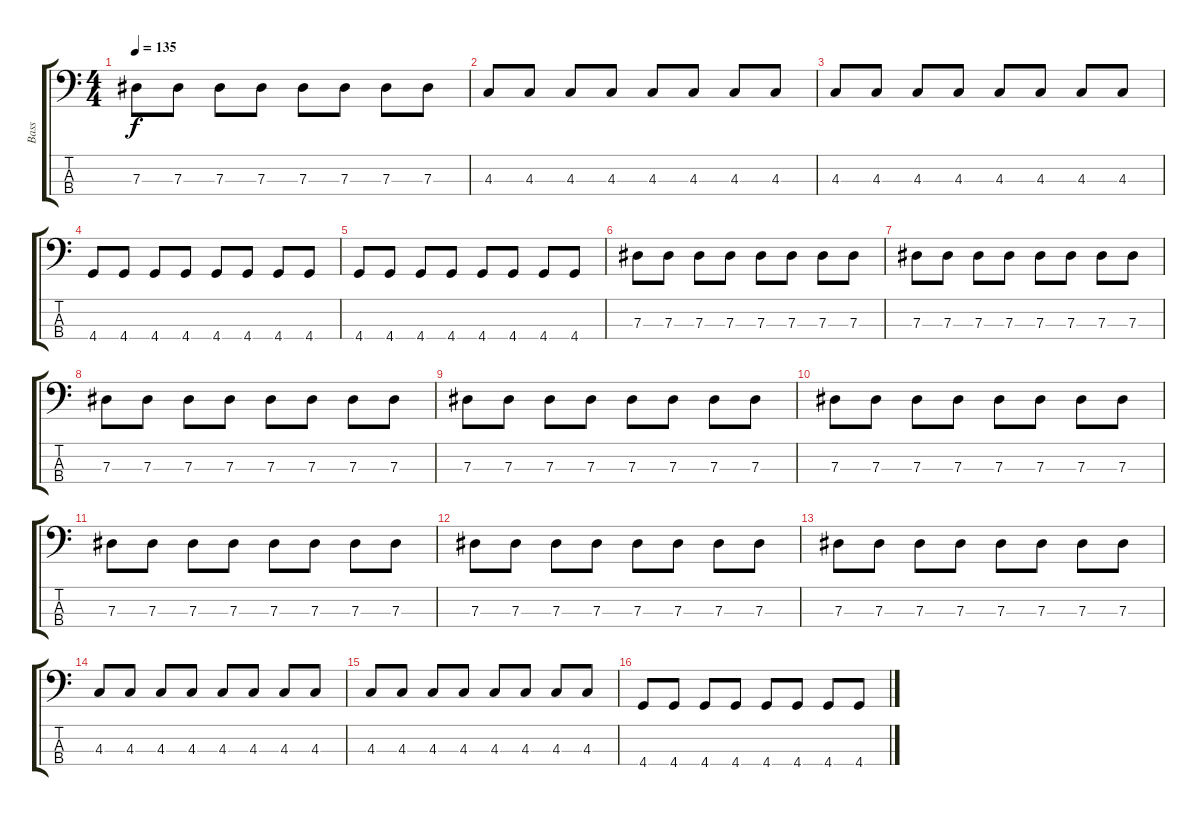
\track ("Bass" "Bass") {instrument electricbassfinger}
\staff {score tabs}
\tuning (Gb2 Db2 Ab1 Eb1) {hide}
\ts (4 4)
\tempo 135
\clef f4
\ks c
7.3.8{dy f} 7.3.8 7.3.8 7.3.8 7.3.8 7.3.8 7.3.8 7.3.8 |
4.3.8 4.3.8 4.3.8 4.3.8 4.3.8 4.3.8 4.3.8 4.3.8 |
4.3.8 4.3.8 4.3.8 4.3.8 4.3.8 4.3.8 4.3.8 4.3.8 |
4.4.8 4.4.8 4.4.8 4.4.8 4.4.8 4.4.8 4.4.8 4.4.8 |
4.4.8 4.4.8 4.4.8 4.4.8 4.4.8 4.4.8 4.4.8 4.4.8 |
7.3.8 7.3.8 7.3.8 7.3.8 7.3.8 7.3.8 7.3.8 7.3.8 |
7.3.8 7.3.8 7.3.8 7.3.8 7.3.8 7.3.8 7.3.8 7.3.8 |
7.3.8 7.3.8 7.3.8 7.3.8 7.3.8 7.3.8 7.3.8 7.3.8 |
7.3.8 7.3.8 7.3.8 7.3.8 7.3.8 7.3.8 7.3.8 7.3.8 |
7.3.8 7.3.8 7.3.8 7.3.8 7.3.8 7.3.8 7.3.8 7.3.8 |
7.3.8 7.3.8 7.3.8 7.3.8 7.3.8 7.3.8 7.3.8 7.3.8 |
7.3.8 7.3.8 7.3.8 7.3.8 7.3.8 7.3.8 7.3.8 7.3.8 |
7.3.8 7.3.8 7.3.8 7.3.8 7.3.8 7.3.8 7.3.8 7.3.8 |
4.3.8 4.3.8 4.3.8 4.3.8 4.3.8 4.3.8 4.3.8 4.3.8 |
4.3.8 4.3.8 4.3.8 4.3.8 4.3.8 4.3.8 4.3.8 4.3.8 |
4.4.8 4.4.8 4.4.8 4.4.8 4.4.8 4.4.8 4.4.8 4.4.8
